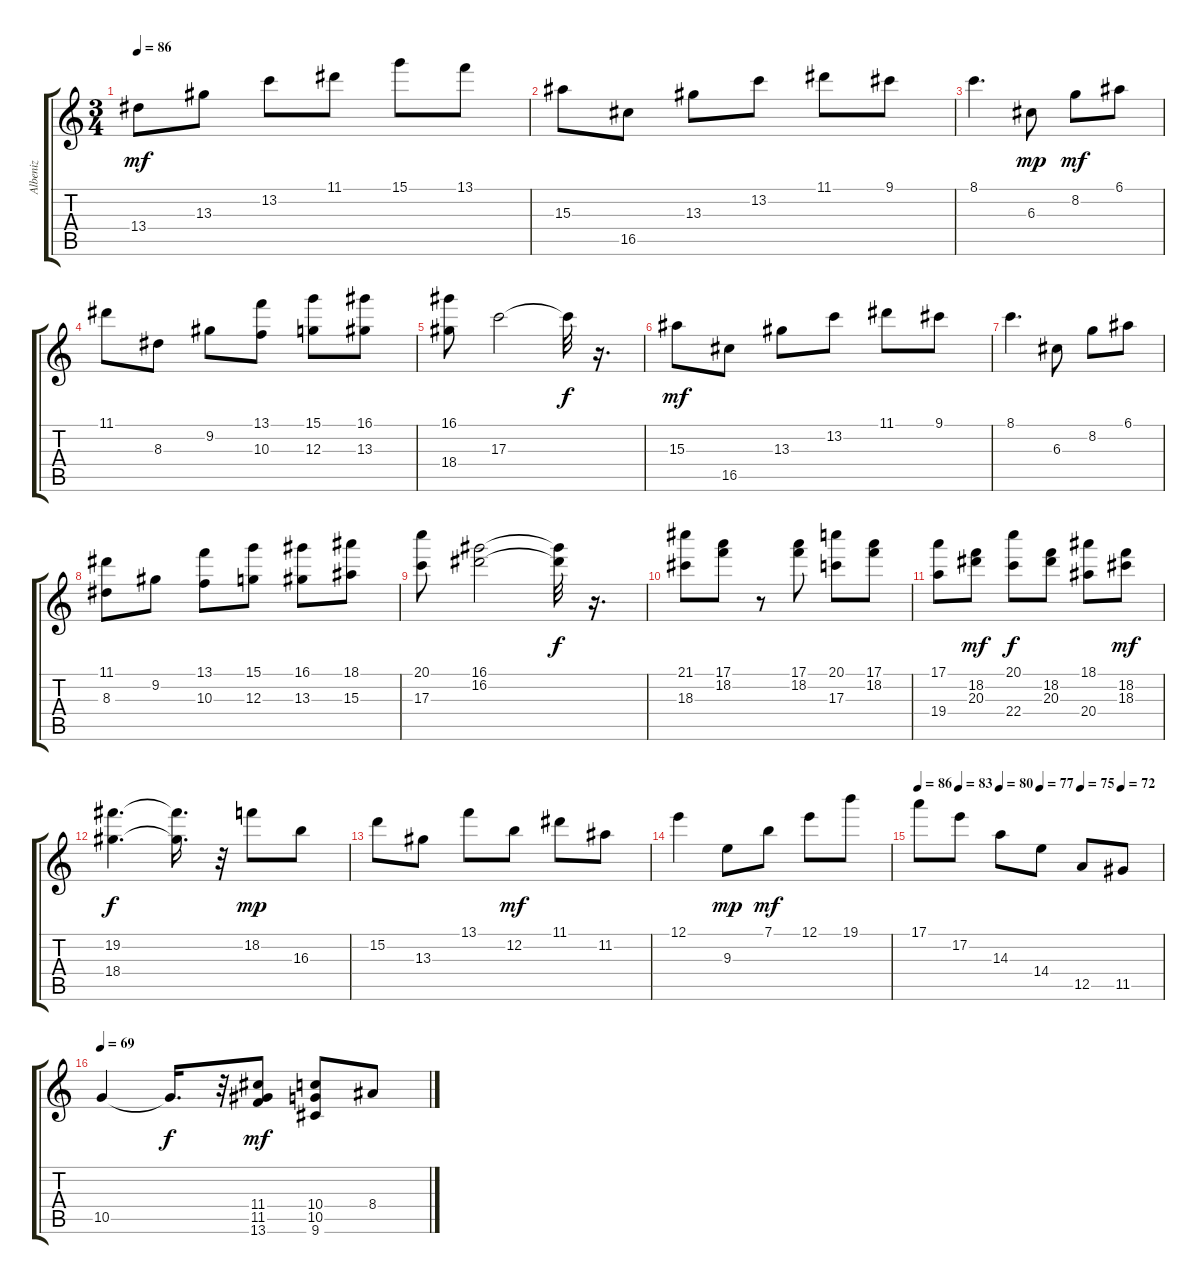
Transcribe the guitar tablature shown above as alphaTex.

\track ("Albeniz" "Albeniz") {solo instrument acousticguitarnylon}
\staff {score tabs}
\tuning (E4 B3 G3 D3 A2 E2) {hide}
\ts (3 4)
\tempo 86
\clef g2
\ks c
13.4.8{dy mf} 13.3.8 13.2.8 11.1.8 15.1.8 13.1.8 |
15.3.8 16.5.8 13.3.8 13.2.8 11.1.8 9.1.8 |
8.1.4{d} 6.3.8{dy mp} 8.2.8{dy mf} 6.1.8 |
11.1.8 8.3.8 9.2.8 (13.1 10.3).8 (15.1 12.3).8 (16.1 13.3).8 |
(16.1 18.4).8 17.3.2 17.3{t}.32{dy f} r.16{d} |
15.3.8{dy mf} 16.5.8 13.3.8 13.2.8 11.1.8 9.1.8 |
8.1.4{d} 6.3.8 8.2.8 6.1.8 |
(11.1 8.3).8 9.2.8 (13.1 10.3).8 (15.1 12.3).8 (16.1 13.3).8 (18.1 15.3).8 |
(20.1 17.3).8 (16.1 16.2).2 (16.1{t} 16.2{t}).32{dy f} r.16{d} |
(21.1 18.3).8 (17.1 18.2).8 r.8 (17.1 18.2).8 (20.1 17.3).8 (17.1 18.2).8 |
(17.1 19.4).8 (18.2 20.3).8{dy mf} (20.1 22.4).8{dy f} (18.2 20.3).8 (18.1 20.4).8 (18.2 18.3).8{dy mf} |
(19.2 18.4).4{d dy f} (19.2{t} 18.4{t}).16{d} r.32 18.2.8{dy mp} 16.3.8 |
15.2.8 13.3.8 13.1.8 12.2.8{dy mf} 11.1.8 11.2.8 |
12.1.4 9.3.8{dy mp} 7.1.8{dy mf} 12.1.8 19.1.8 |
\tempo 86
\tempo (83 0.16666666666666666)
\tempo (80 0.3333333333333333)
\tempo (77 0.5)
\tempo (75 0.6666666666666666)
\tempo (72 0.8333333333333334)
17.1.8 17.2.8 14.3.8 14.4.8 12.5.8 11.5.8 |
\tempo 69
10.5.4 10.5{t}.16{d dy f} r.32 (11.4 11.5 13.6).8{dy mf} (10.4 10.5 9.6).8 8.4.8
